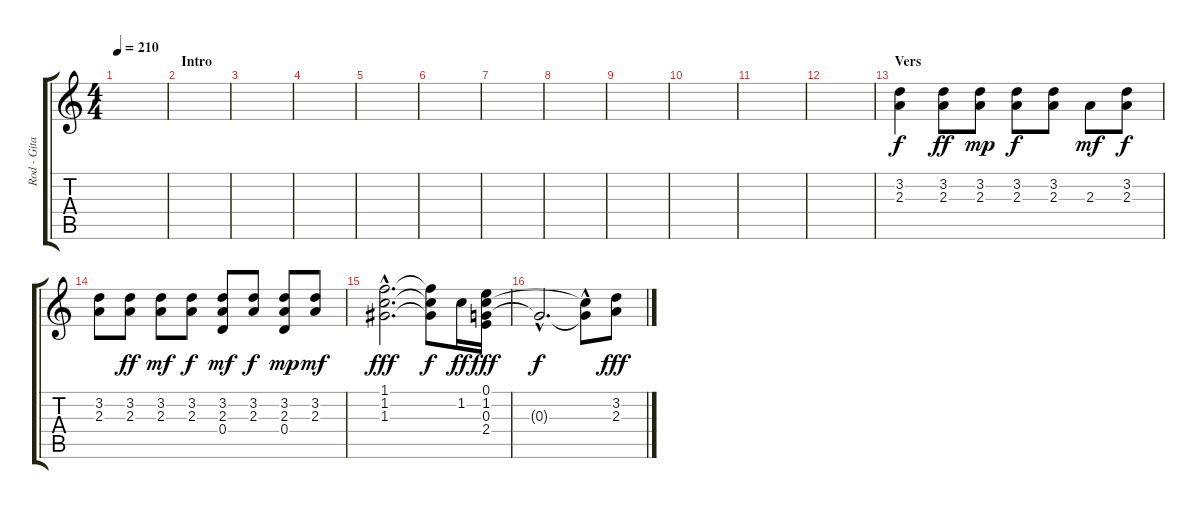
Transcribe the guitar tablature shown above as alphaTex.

\track ("Rod - Gitarre 2" "Rod - Gita") {instrument distortionguitar}
\staff {score tabs}
\tuning (E4 B3 G3 D3 A2 E2) {hide}
\ts (4 4)
\tempo 210
\clef g2
\ks c
|
\section ("" "Intro")
|
|
|
|
|
|
|
|
|
|
|
\section ("" "Vers")
(3.2 2.3).4 (3.2 2.3).8{dy ff} (3.2 2.3).8{dy mp} (3.2 2.3).8{dy f} (3.2 2.3).8 2.3.8{dy mf} (3.2 2.3).8{dy f} |
(3.2 2.3).8 (3.2 2.3).8{dy ff} (3.2 2.3).8{dy mf} (3.2 2.3).8{dy f} (3.2 2.3 0.4).8{dy mf} (3.2 2.3).8{dy f} (3.2 2.3 0.4).8{dy mp} (3.2 2.3).8{dy mf} |
(1.1{hac} 1.2{hac} 1.3{hac}).2{d dy fff} (1.1{t} 1.2{t} 1.3{t}).8{dy f} 1.2.16{dy ff} (0.1 1.2 0.3 2.4).16{dy fff} |
0.3{hac t}.2{d dy f} (1.2{t} 0.3{hac t}).8 (3.2 2.3).8{dy fff}
